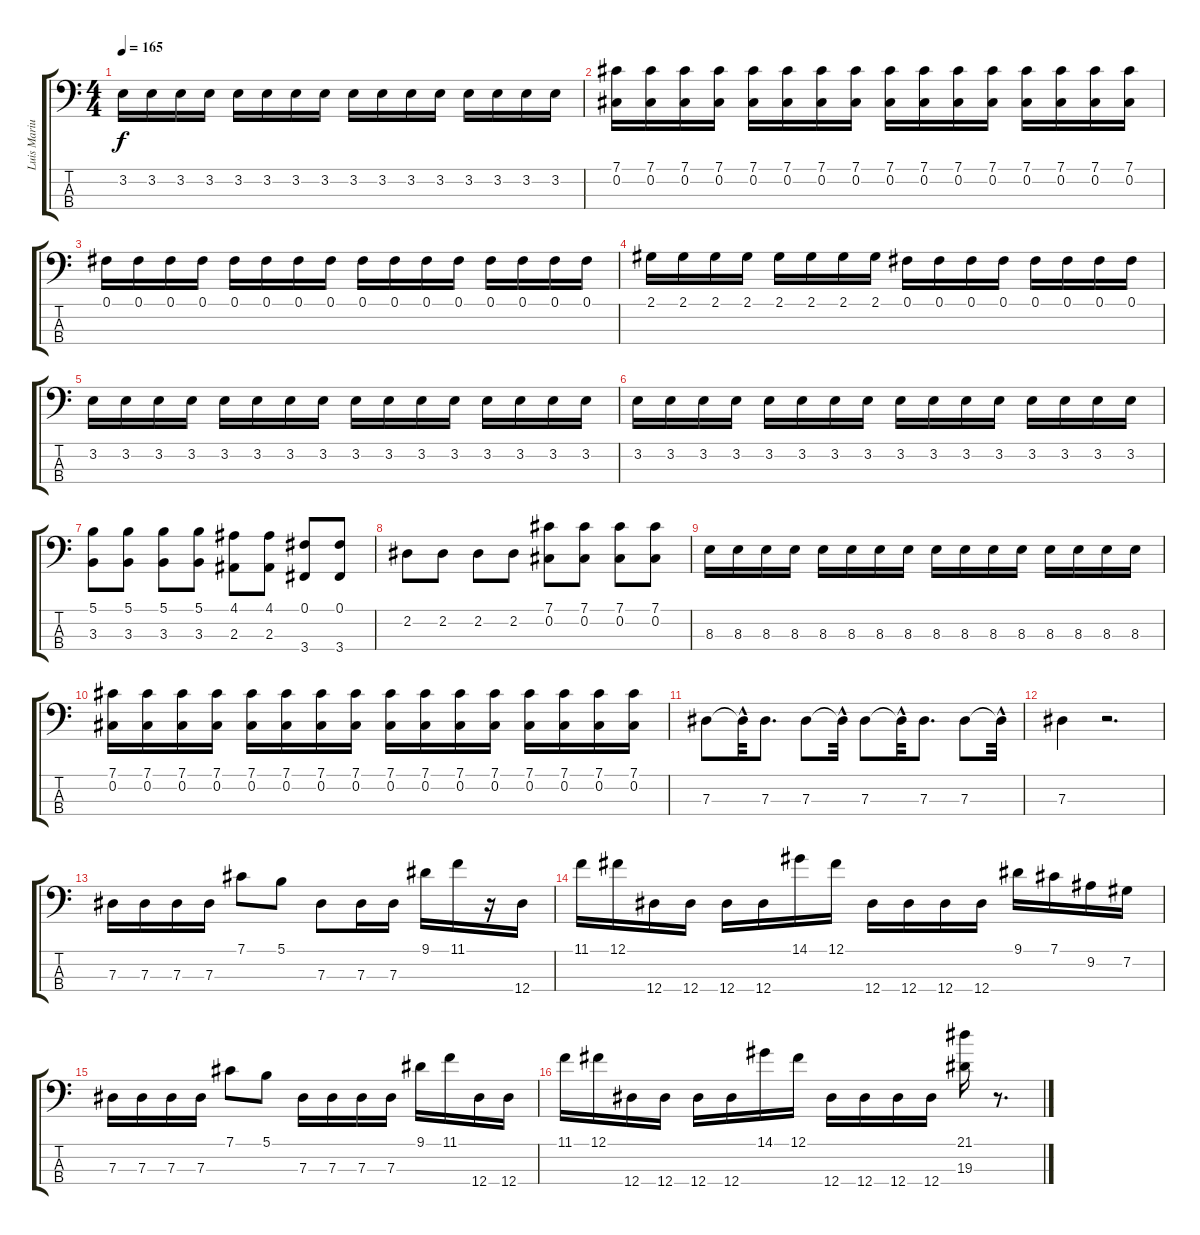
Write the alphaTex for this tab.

\track ("Luis Mariuti" "Luis Mariu") {instrument electricbasspick}
\staff {score tabs}
\tuning (Gb2 Db2 Ab1 Eb1) {hide}
\ts (4 4)
\tempo 165
\clef f4
\ks c
3.2.16{dy f} 3.2.16 3.2.16 3.2.16 3.2.16 3.2.16 3.2.16 3.2.16 3.2.16 3.2.16 3.2.16 3.2.16 3.2.16 3.2.16 3.2.16 3.2.16 |
(7.1 0.2).16 (7.1 0.2).16 (7.1 0.2).16 (7.1 0.2).16 (7.1 0.2).16 (7.1 0.2).16 (7.1 0.2).16 (7.1 0.2).16 (7.1 0.2).16 (7.1 0.2).16 (7.1 0.2).16 (7.1 0.2).16 (7.1 0.2).16 (7.1 0.2).16 (7.1 0.2).16 (7.1 0.2).16 |
0.1.16 0.1.16 0.1.16 0.1.16 0.1.16 0.1.16 0.1.16 0.1.16 0.1.16 0.1.16 0.1.16 0.1.16 0.1.16 0.1.16 0.1.16 0.1.16 |
2.1.16 2.1.16 2.1.16 2.1.16 2.1.16 2.1.16 2.1.16 2.1.16 0.1.16 0.1.16 0.1.16 0.1.16 0.1.16 0.1.16 0.1.16 0.1.16 |
3.2.16 3.2.16 3.2.16 3.2.16 3.2.16 3.2.16 3.2.16 3.2.16 3.2.16 3.2.16 3.2.16 3.2.16 3.2.16 3.2.16 3.2.16 3.2.16 |
3.2.16 3.2.16 3.2.16 3.2.16 3.2.16 3.2.16 3.2.16 3.2.16 3.2.16 3.2.16 3.2.16 3.2.16 3.2.16 3.2.16 3.2.16 3.2.16 |
(5.1 3.3).8 (5.1 3.3).8 (5.1 3.3).8 (5.1 3.3).8 (4.1 2.3).8 (4.1 2.3).8 (0.1 3.4).8 (0.1 3.4).8 |
2.2.8 2.2.8 2.2.8 2.2.8 (7.1 0.2).8 (7.1 0.2).8 (7.1 0.2).8 (7.1 0.2).8 |
8.3.16 8.3.16 8.3.16 8.3.16 8.3.16 8.3.16 8.3.16 8.3.16 8.3.16 8.3.16 8.3.16 8.3.16 8.3.16 8.3.16 8.3.16 8.3.16 |
(7.1 0.2).16 (7.1 0.2).16 (7.1 0.2).16 (7.1 0.2).16 (7.1 0.2).16 (7.1 0.2).16 (7.1 0.2).16 (7.1 0.2).16 (7.1 0.2).16 (7.1 0.2).16 (7.1 0.2).16 (7.1 0.2).16 (7.1 0.2).16 (7.1 0.2).16 (7.1 0.2).16 (7.1 0.2).16 |
7.3.8 7.3{hac t}.32 7.3.8{d} 7.3.8 7.3{hac t}.32 7.3.8 7.3{hac t}.32 7.3.8{d} 7.3.8 7.3{hac t}.32 |
7.3.4 r.2{d} |
7.3.16 7.3.16 7.3.16 7.3.16 7.1.8 5.1.8 7.3.8 7.3.16 7.3.16 9.1.16 11.1.16 r.16 12.4.16 |
11.1.16 12.1.16 12.4.16 12.4.16 12.4.16 12.4.16 14.1.16 12.1.16 12.4.16 12.4.16 12.4.16 12.4.16 9.1.16 7.1.16 9.2.16 7.2.16 |
7.3.16 7.3.16 7.3.16 7.3.16 7.1.8 5.1.8 7.3.16 7.3.16 7.3.16 7.3.16 9.1.16 11.1.16 12.4.16 12.4.16 |
11.1.16 12.1.16 12.4.16 12.4.16 12.4.16 12.4.16 14.1.16 12.1.16 12.4.16 12.4.16 12.4.16 12.4.16 (21.1 19.3).16 r.8{d}
